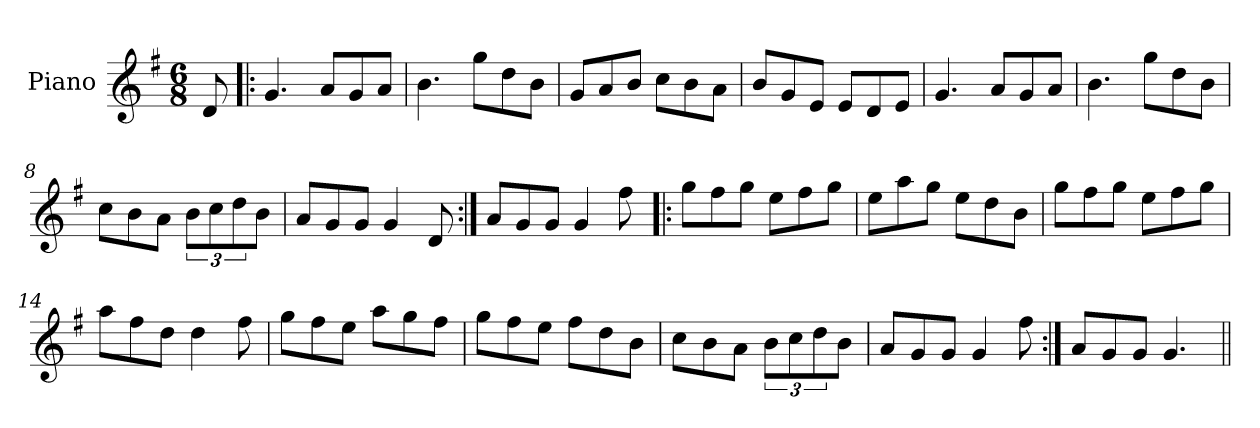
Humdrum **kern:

**kern
*part1
*staff1
*I"Piano
*I'Pno
*clefG2
*k[f#]
*G:
*M6/8
=1
8d/
=2!|:
4.g/
8a/L
8g/
8a/J
=3
4.b\
8gg\L
8dd\
8b\J
=4
8g/L
8a/
8b/J
8cc\L
8b\
8a\J
=5
8b/L
8g/
8e/J
8e/L
8d/
8e/J
=6
4.g/
8a/L
8g/
8a/J
=7
4.b\
8gg\L
8dd\
8b\J
!!LO:LB:g=z
=8
8cc\L
8b\
8a\J
12b\L
12cc\
12dd\
8b\J
=9
8a/L
8g/
8g/J
4g/
8d/
=10:|!
8a/L
8g/
8g/J
4g/
8ff#\
=11!|:
8gg\L
8ff#\
8gg\J
8ee\L
8ff#\
8gg\J
=12
8ee\L
8aa\
8gg\J
8ee\L
8dd\
8b\J
!!LO:LB:g=z
=13
8gg\L
8ff#\
8gg\J
8ee\L
8ff#\
8gg\J
=14
8aa\L
8ff#\
8dd\J
4dd\
8ff#\
=15
8gg\L
8ff#\
8ee\J
8aa\L
8gg\
8ff#\J
=16
8gg\L
8ff#\
8ee\J
8ff#\L
8dd\
8b\J
=17
8cc\L
8b\
8a\J
12b\L
12cc\
12dd\
8b\J
!!LO:LB:g=z
=18
8a/L
8g/
8g/J
4g/
8ff#\
=19:|!
8a/L
8g/
8g/J
4.g/
=||
*-
